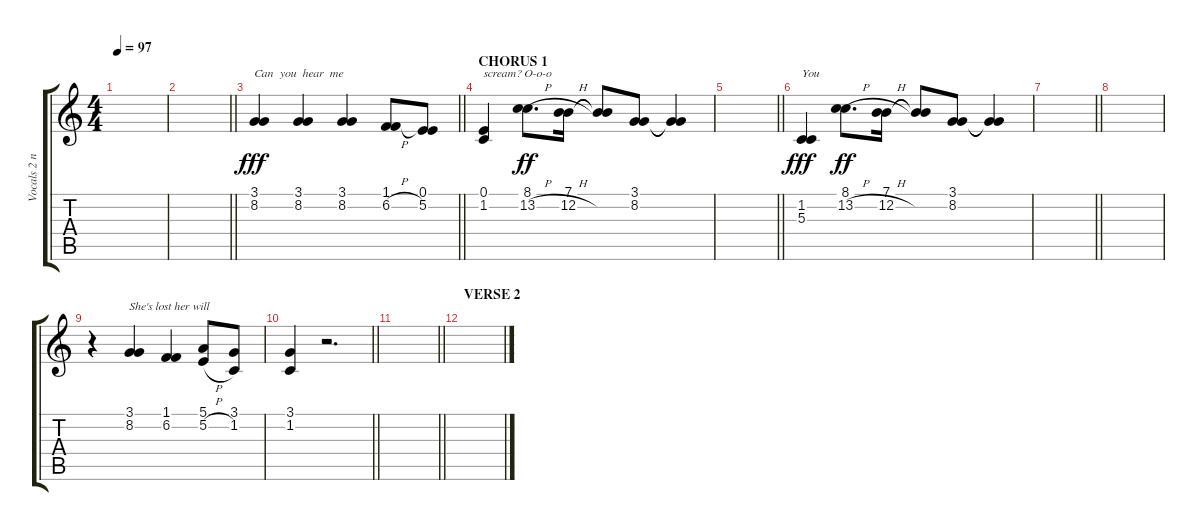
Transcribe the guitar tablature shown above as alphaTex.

\track ("Vocals 2 n 3" "Vocals 2 n") {instrument lead6voice}
\staff {score tabs}
\tuning (E4 B3 G3 D3 A2 E2) {hide}
\ts (4 4)
\tempo 97
\clef g2
\ks c
|
\barLineRight lightlight
|
\barLineRight lightlight
(3.1 8.2).4{txt "Can  you  hear  me" dy fff} (3.1 8.2).4 (3.1 8.2).4 (1.1{h} 6.2{h}).8 (0.1 5.2).8 |
\section ("" "CHORUS 1")
(0.1 1.2).4{txt "scream? O-o-o"} (8.1{h} 13.2{h}).8{d dy ff} (7.1{h} 12.2{h}).16 (7.1{t} 12.2{t}).8 (3.1 8.2).8 (3.1{t} 8.2{t}).4 |
\barLineRight lightlight
|
(1.2 5.3).4{txt "You" dy fff} (8.1{h} 13.2{h}).8{d dy ff} (7.1{h} 12.2{h}).16 (7.1{t} 12.2{t}).8 (3.1 8.2).8 (3.1{t} 8.2{t}).4 |
\barLineRight lightlight
|
|
r.4 (3.1 8.2).4{txt "She's lost her will"} (1.1 6.2).4 (5.1 5.2{h}).8 (3.1 1.2).8 |
\barLineRight lightlight
(3.1 1.2).4 r.2{d} |
\barLineRight lightlight
|
\section ("" "VERSE 2")
